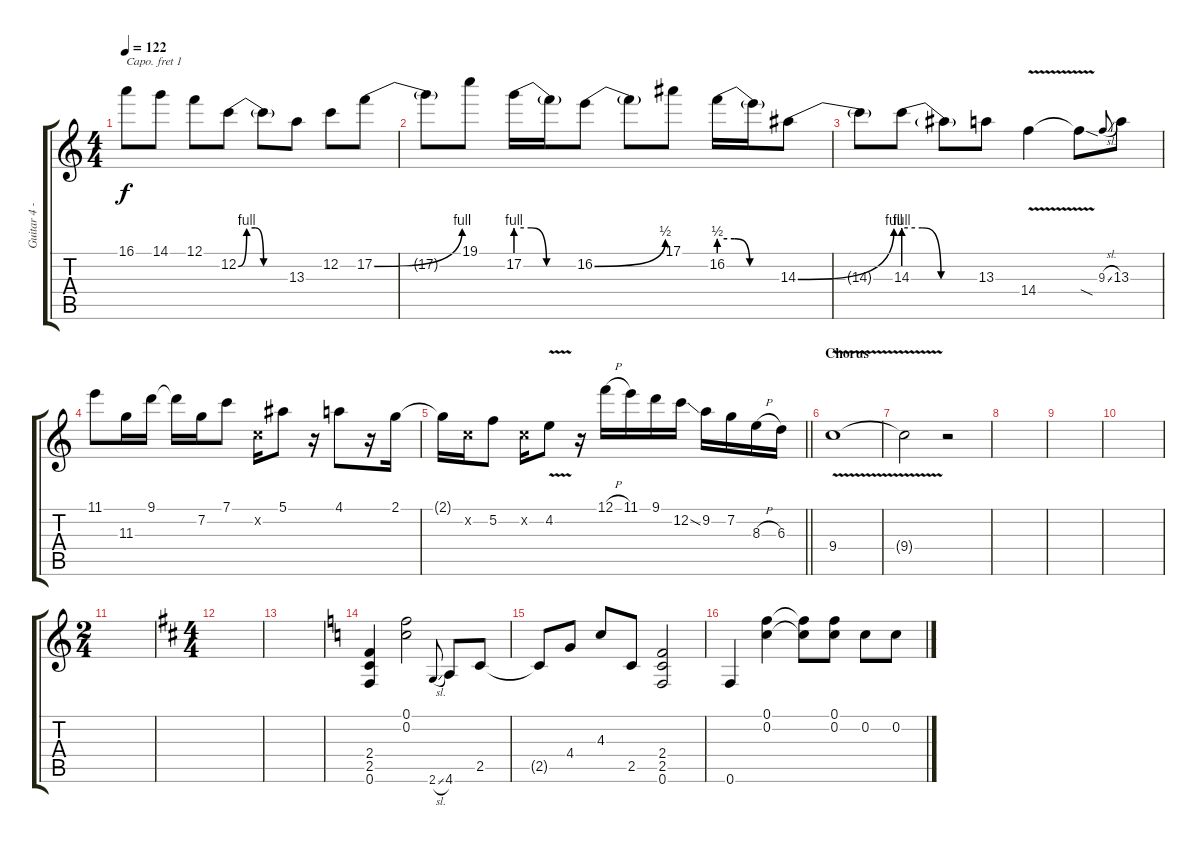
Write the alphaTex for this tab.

\track ("Guitar 4 - Keith Urban" "Guitar 4 -") {instrument overdrivenguitar}
\staff {score tabs}
\capo 1
\tuning (E4 B3 G3 D3 A2 E2) {hide}
\ts (4 4)
\tempo 122
\clef g2
\ks c
16.1{t}.8{dy f} 14.1.8 12.1.8 12.2{be (custom 0 0 10 4 20 4 30 0 60 0)}.8 12.2{t}.8 13.3.8 12.2.8 17.2{be (bend 0 0 60 4)}.8 |
17.2{t}.8 19.1.8 17.2{be (custom 0 4 15 4 30 0 60 0)}.16 17.2{t}.16 16.2{be (bend 0 0 60 2)}.8 16.2{t}.8 17.1.8 16.2{be (custom 0 2 15 2 30 0 60 0)}.16 16.2{t}.16 14.3{be (bend 0 0 60 4)}.8 |
14.3{t}.8 14.3{be (custom 0 4 15 4 30 0 60 0)}.8 14.3{t}.8 13.3.8 14.4{v}.4 14.4{sod t}.8 9.3{sl}.8{gr onbeat} 13.3.8 |
11.1.8 11.3.16 9.1.16 9.1{t}.16 7.2.16 7.1.8 0.2{x}.16 5.1.8 r.16 4.1.8 r.16 2.1.16 |
\barLineRight lightlight
2.1{t}.16 0.2{x}.16 5.2.8 0.2{x}.16 4.2{v}.8 r.16 12.1{h}.16 11.1.16 9.1.16 12.2{ss}.16 9.2.16 7.2.16 8.3{h}.16 6.3.16 |
\section ("" "Chorus")
9.4{v}.1 |
9.4{t}.2 r.2 |
|
|
|
\ts (2 4)
|
\ts (4 4)
\ks d
|
|
\ks c
(2.4 2.5 0.6).4 (0.1 0.2).2 2.6{sl}.8{gr onbeat} 4.6.8 2.5.8 |
2.5{t}.8 4.4.8 4.3.8 2.5.8 (2.4 2.5 0.6).2 |
0.6.4 (0.1 0.2).4 (0.1{t} 0.2{t}).8 (0.1 0.2).8 0.2.8 0.2.8
